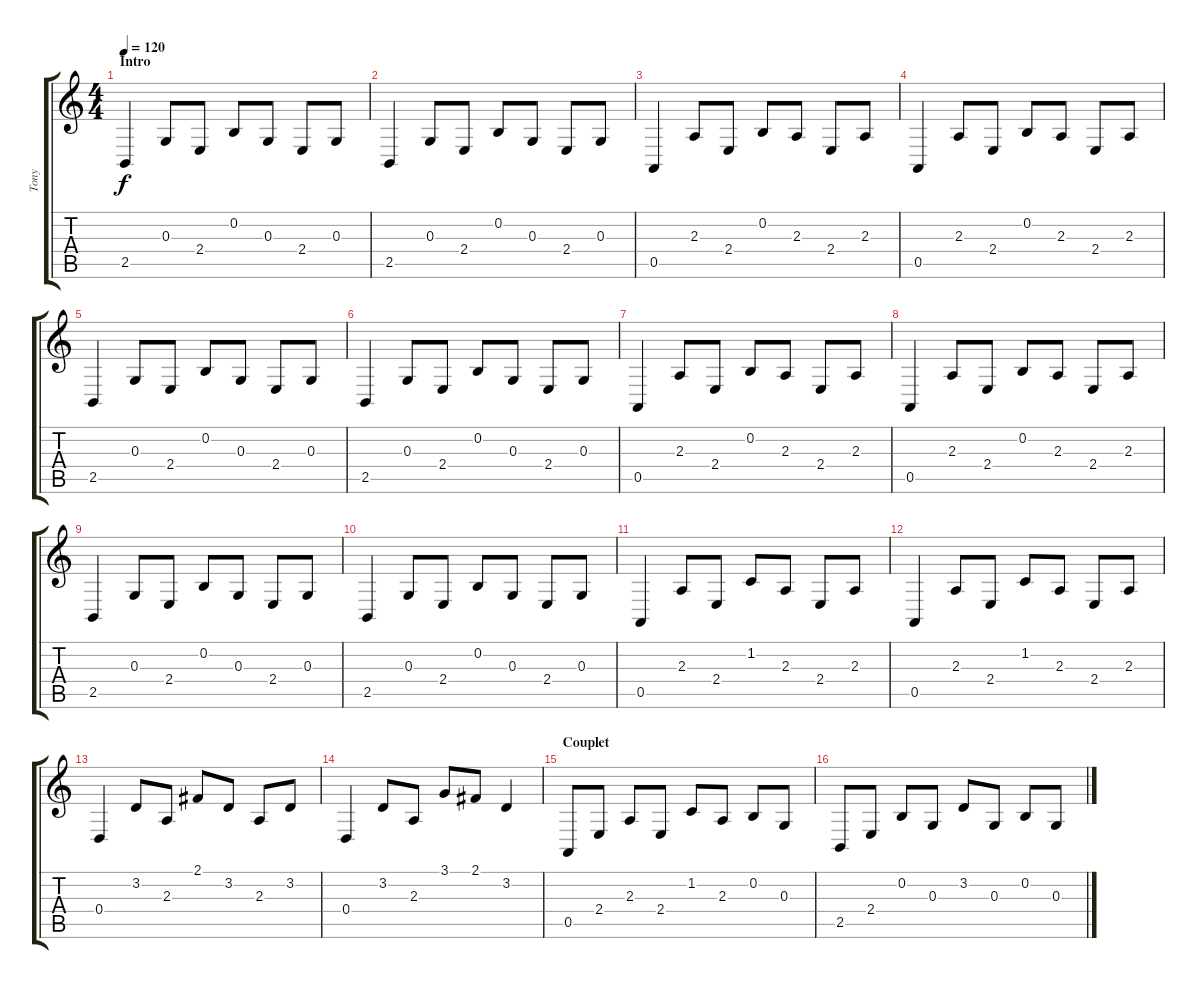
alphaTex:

\track ("Tony" "Tony") {instrument pad5bowed}
\staff {score tabs}
\tuning (E4 B3 G3 D3 A2 E2) {hide}
\ts (4 4)
\section ("" "Intro")
\tempo 120
\clef g2
\ks c
2.5.4{dy f instrument pad5bowed} 0.3.8 2.4.8 0.2.8 0.3.8 2.4.8 0.3.8 |
2.5.4 0.3.8 2.4.8 0.2.8 0.3.8 2.4.8 0.3.8 |
0.5.4 2.3.8 2.4.8 0.2.8 2.3.8 2.4.8 2.3.8 |
0.5.4 2.3.8 2.4.8 0.2.8 2.3.8 2.4.8 2.3.8 |
2.5.4 0.3.8 2.4.8 0.2.8 0.3.8 2.4.8 0.3.8 |
2.5.4 0.3.8 2.4.8 0.2.8 0.3.8 2.4.8 0.3.8 |
0.5.4 2.3.8 2.4.8 0.2.8 2.3.8 2.4.8 2.3.8 |
0.5.4 2.3.8 2.4.8 0.2.8 2.3.8 2.4.8 2.3.8 |
2.5.4 0.3.8 2.4.8 0.2.8 0.3.8 2.4.8 0.3.8 |
2.5.4 0.3.8 2.4.8 0.2.8 0.3.8 2.4.8 0.3.8 |
0.5.4 2.3.8 2.4.8 1.2.8 2.3.8 2.4.8 2.3.8 |
0.5.4 2.3.8 2.4.8 1.2.8 2.3.8 2.4.8 2.3.8 |
0.4.4 3.2.8 2.3.8 2.1.8 3.2.8 2.3.8 3.2.8 |
0.4.4 3.2.8 2.3.8 3.1.8 2.1.8 3.2.4 |
\section ("" "Couplet")
0.5.8 2.4.8 2.3.8 2.4.8 1.2.8 2.3.8 0.2.8 0.3.8 |
2.5.8 2.4.8 0.2.8 0.3.8 3.2.8 0.3.8 0.2.8 0.3.8
